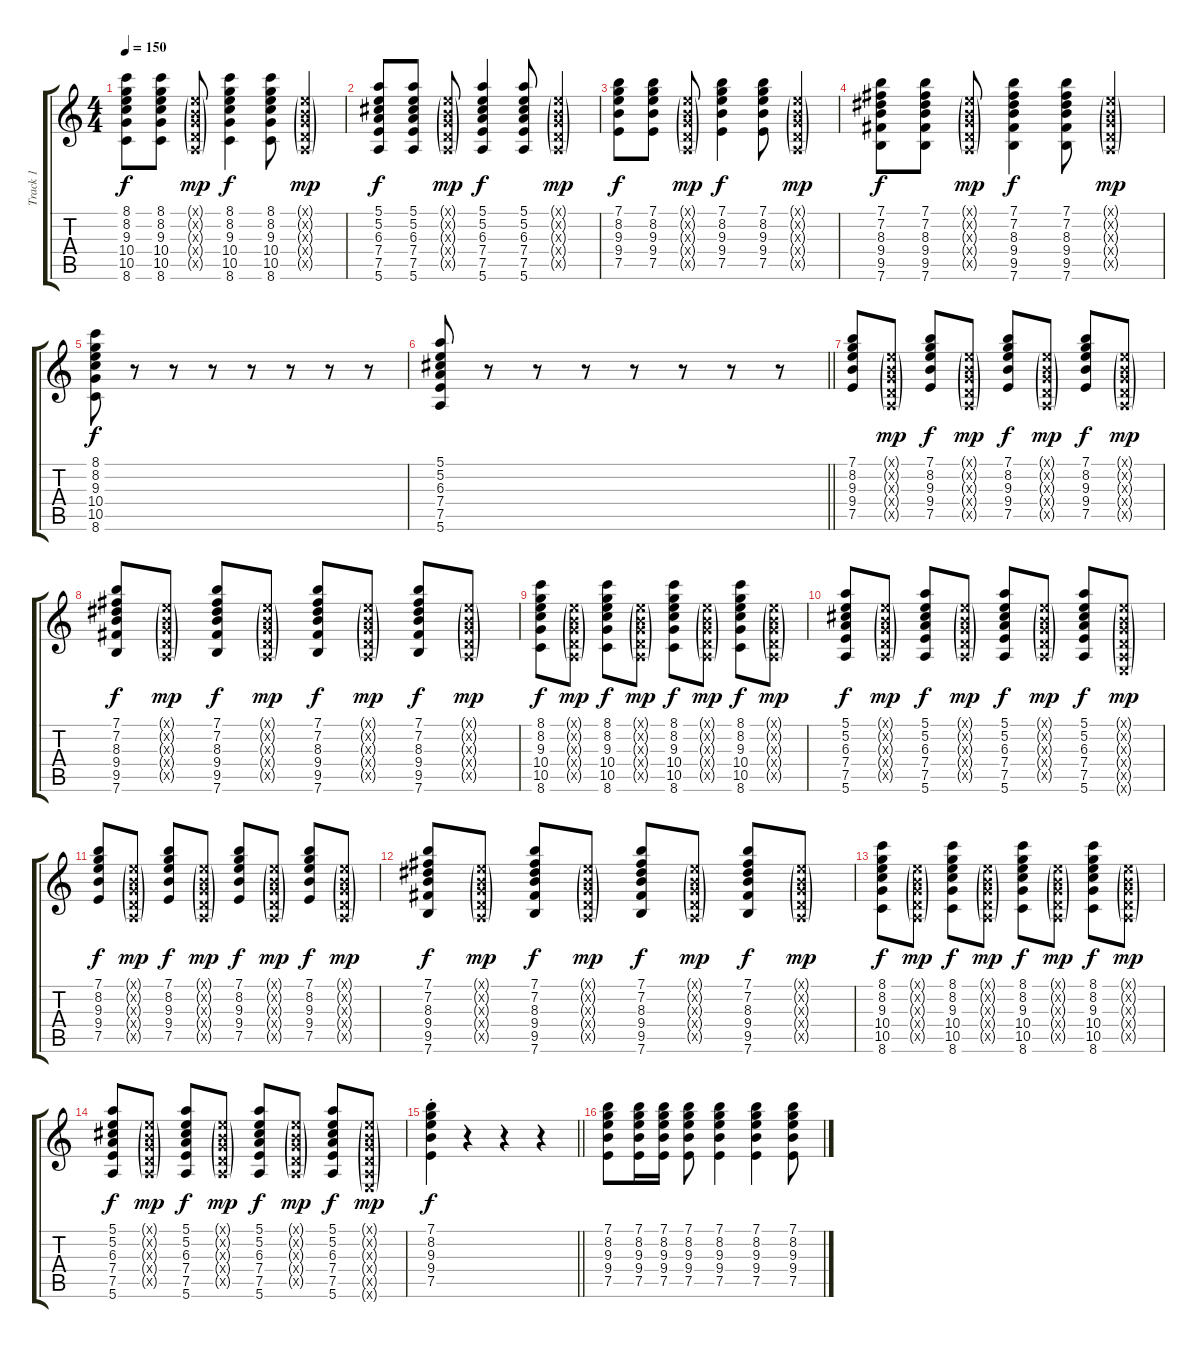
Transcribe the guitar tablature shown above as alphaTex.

\track ("Track 1" "Track 1") {instrument acousticguitarsteel}
\staff {score tabs}
\tuning (E4 B3 G3 D3 A2 E2) {hide}
\ts (4 4)
\tempo 150
\clef g2
\ks c
(8.1 8.2 9.3 10.4 10.5 8.6).8{dy f} (8.1 8.2 9.3 10.4 10.5 8.6).8 (0.1{g x} 0.2{g x} 0.3{g x} 0.4{g x} 0.5{g x}).8{dy mp} (8.1 8.2 9.3 10.4 10.5 8.6).4{dy f} (8.1 8.2 9.3 10.4 10.5 8.6).8 (0.1{g x} 0.2{g x} 0.3{g x} 0.4{g x} 0.5{g x}).4{dy mp} |
(5.1 5.2 6.3 7.4 7.5 5.6).8{dy f} (5.1 5.2 6.3 7.4 7.5 5.6).8 (0.1{g x} 0.2{g x} 0.3{g x} 0.4{g x} 0.5{g x}).8{dy mp} (5.1 5.2 6.3 7.4 7.5 5.6).4{dy f} (5.1 5.2 6.3 7.4 7.5 5.6).8 (0.1{g x} 0.2{g x} 0.3{g x} 0.4{g x} 0.5{g x}).4{dy mp} |
(7.1 8.2 9.3 9.4 7.5).8{dy f} (7.1 8.2 9.3 9.4 7.5).8 (0.1{g x} 0.2{g x} 0.3{g x} 0.4{g x} 0.5{g x}).8{dy mp} (7.1 8.2 9.3 9.4 7.5).4{dy f} (7.1 8.2 9.3 9.4 7.5).8 (0.1{g x} 0.2{g x} 0.3{g x} 0.4{g x} 0.5{g x}).4{dy mp} |
(7.1 7.2 8.3 9.4 9.5 7.6).8{dy f} (7.1 7.2 8.3 9.4 9.5 7.6).8 (0.1{g x} 0.2{g x} 0.3{g x} 0.4{g x} 0.5{g x}).8{dy mp} (7.1 7.2 8.3 9.4 9.5 7.6).4{dy f} (7.1 7.2 8.3 9.4 9.5 7.6).8 (0.1{g x} 0.2{g x} 0.3{g x} 0.4{g x} 0.5{g x}).4{dy mp} |
(8.1 8.2 9.3 10.4 10.5 8.6).8{dy f} r.8 r.8 r.8 r.8 r.8 r.8 r.8 |
\barLineRight lightlight
(5.1 5.2 6.3 7.4 7.5 5.6).8 r.8 r.8 r.8 r.8 r.8 r.8 r.8 |
(7.1 8.2 9.3 9.4 7.5).8 (0.1{g x} 0.2{g x} 0.3{g x} 0.4{g x} 0.5{g x}).8{dy mp} (7.1 8.2 9.3 9.4 7.5).8{dy f} (0.1{g x} 0.2{g x} 0.3{g x} 0.4{g x} 0.5{g x}).8{dy mp} (7.1 8.2 9.3 9.4 7.5).8{dy f} (0.1{g x} 0.2{g x} 0.3{g x} 0.4{g x} 0.5{g x}).8{dy mp} (7.1 8.2 9.3 9.4 7.5).8{dy f} (0.1{g x} 0.2{g x} 0.3{g x} 0.4{g x} 0.5{g x}).8{dy mp} |
(7.1 7.2 8.3 9.4 9.5 7.6).8{dy f} (0.1{g x} 0.2{g x} 0.3{g x} 0.4{g x} 0.5{g x}).8{dy mp} (7.1 7.2 8.3 9.4 9.5 7.6).8{dy f} (0.1{g x} 0.2{g x} 0.3{g x} 0.4{g x} 0.5{g x}).8{dy mp} (7.1 7.2 8.3 9.4 9.5 7.6).8{dy f} (0.1{g x} 0.2{g x} 0.3{g x} 0.4{g x} 0.5{g x}).8{dy mp} (7.1 7.2 8.3 9.4 9.5 7.6).8{dy f} (0.1{g x} 0.2{g x} 0.3{g x} 0.4{g x} 0.5{g x}).8{dy mp} |
(8.1 8.2 9.3 10.4 10.5 8.6).8{dy f} (0.1{g x} 0.2{g x} 0.3{g x} 0.4{g x} 0.5{g x}).8{dy mp} (8.1 8.2 9.3 10.4 10.5 8.6).8{dy f} (0.1{g x} 0.2{g x} 0.3{g x} 0.4{g x} 0.5{g x}).8{dy mp} (8.1 8.2 9.3 10.4 10.5 8.6).8{dy f} (0.1{g x} 0.2{g x} 0.3{g x} 0.4{g x} 0.5{g x}).8{dy mp} (8.1 8.2 9.3 10.4 10.5 8.6).8{dy f} (0.1{g x} 0.2{g x} 0.3{g x} 0.4{g x} 0.5{g x}).8{dy mp} |
(5.1 5.2 6.3 7.4 7.5 5.6).8{dy f} (0.1{g x} 0.2{g x} 0.3{g x} 0.4{g x} 0.5{g x}).8{dy mp} (5.1 5.2 6.3 7.4 7.5 5.6).8{dy f} (0.1{g x} 0.2{g x} 0.3{g x} 0.4{g x} 0.5{g x}).8{dy mp} (5.1 5.2 6.3 7.4 7.5 5.6).8{dy f} (0.1{g x} 0.2{g x} 0.3{g x} 0.4{g x} 0.5{g x}).8{dy mp} (5.1 5.2 6.3 7.4 7.5 5.6).8{dy f} (0.1{g x} 0.2{g x} 0.3{g x} 0.4{g x} 0.5{g x} 0.6{g x}).8{dy mp} |
(7.1 8.2 9.3 9.4 7.5).8{dy f} (0.1{g x} 0.2{g x} 0.3{g x} 0.4{g x} 0.5{g x}).8{dy mp} (7.1 8.2 9.3 9.4 7.5).8{dy f} (0.1{g x} 0.2{g x} 0.3{g x} 0.4{g x} 0.5{g x}).8{dy mp} (7.1 8.2 9.3 9.4 7.5).8{dy f} (0.1{g x} 0.2{g x} 0.3{g x} 0.4{g x} 0.5{g x}).8{dy mp} (7.1 8.2 9.3 9.4 7.5).8{dy f} (0.1{g x} 0.2{g x} 0.3{g x} 0.4{g x} 0.5{g x}).8{dy mp} |
(7.1 7.2 8.3 9.4 9.5 7.6).8{dy f} (0.1{g x} 0.2{g x} 0.3{g x} 0.4{g x} 0.5{g x}).8{dy mp} (7.1 7.2 8.3 9.4 9.5 7.6).8{dy f} (0.1{g x} 0.2{g x} 0.3{g x} 0.4{g x} 0.5{g x}).8{dy mp} (7.1 7.2 8.3 9.4 9.5 7.6).8{dy f} (0.1{g x} 0.2{g x} 0.3{g x} 0.4{g x} 0.5{g x}).8{dy mp} (7.1 7.2 8.3 9.4 9.5 7.6).8{dy f} (0.1{g x} 0.2{g x} 0.3{g x} 0.4{g x} 0.5{g x}).8{dy mp} |
(8.1 8.2 9.3 10.4 10.5 8.6).8{dy f} (0.1{g x} 0.2{g x} 0.3{g x} 0.4{g x} 0.5{g x}).8{dy mp} (8.1 8.2 9.3 10.4 10.5 8.6).8{dy f} (0.1{g x} 0.2{g x} 0.3{g x} 0.4{g x} 0.5{g x}).8{dy mp} (8.1 8.2 9.3 10.4 10.5 8.6).8{dy f} (0.1{g x} 0.2{g x} 0.3{g x} 0.4{g x} 0.5{g x}).8{dy mp} (8.1 8.2 9.3 10.4 10.5 8.6).8{dy f} (0.1{g x} 0.2{g x} 0.3{g x} 0.4{g x} 0.5{g x}).8{dy mp} |
(5.1 5.2 6.3 7.4 7.5 5.6).8{dy f} (0.1{g x} 0.2{g x} 0.3{g x} 0.4{g x} 0.5{g x}).8{dy mp} (5.1 5.2 6.3 7.4 7.5 5.6).8{dy f} (0.1{g x} 0.2{g x} 0.3{g x} 0.4{g x} 0.5{g x}).8{dy mp} (5.1 5.2 6.3 7.4 7.5 5.6).8{dy f} (0.1{g x} 0.2{g x} 0.3{g x} 0.4{g x} 0.5{g x}).8{dy mp} (5.1 5.2 6.3 7.4 7.5 5.6).8{dy f} (0.1{g x} 0.2{g x} 0.3{g x} 0.4{g x} 0.5{g x} 0.6{g x}).8{dy mp} |
\barLineRight lightlight
(7.1{st} 8.2{st} 9.3{st} 9.4{st} 7.5{st}).4{dy f} r.4 r.4 r.4 |
(7.1 8.2 9.3 9.4 7.5).8 (7.1 8.2 9.3 9.4 7.5).16 (7.1 8.2 9.3 9.4 7.5).16 (7.1 8.2 9.3 9.4 7.5).8 (7.1 8.2 9.3 9.4 7.5).4 (7.1 8.2 9.3 9.4 7.5).4 (7.1 8.2 9.3 9.4 7.5).8
